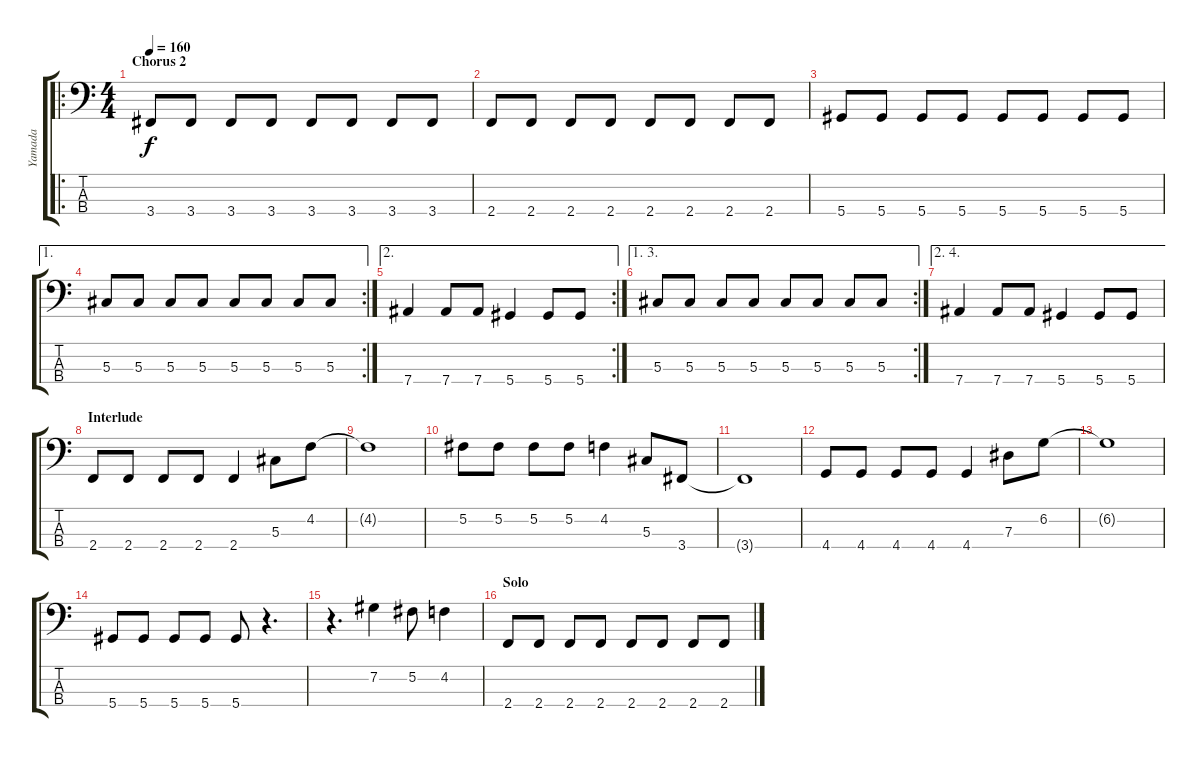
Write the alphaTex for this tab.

\track ("Yamada" "Yamada") {instrument electricbassfinger}
\staff {score tabs}
\tuning (Gb2 Db2 Ab1 Eb1) {hide}
\ro
\ts (4 4)
\section ("" "Chorus 2")
\tempo 160
\clef f4
\ks c
3.4.8{dy f} 3.4.8 3.4.8 3.4.8 3.4.8 3.4.8 3.4.8 3.4.8 |
2.4.8 2.4.8 2.4.8 2.4.8 2.4.8 2.4.8 2.4.8 2.4.8 |
5.4.8 5.4.8 5.4.8 5.4.8 5.4.8 5.4.8 5.4.8 5.4.8 |
\ae 1
\rc 2
5.3.8 5.3.8 5.3.8 5.3.8 5.3.8 5.3.8 5.3.8 5.3.8 |
\ae 2
\rc 2
7.4.4 7.4.8 7.4.8 5.4.4 5.4.8 5.4.8 |
\ae (1 3)
\rc 2
5.3.8 5.3.8 5.3.8 5.3.8 5.3.8 5.3.8 5.3.8 5.3.8 |
\ae (2 4)
7.4.4 7.4.8 7.4.8 5.4.4 5.4.8 5.4.8 |
\section ("" "Interlude")
2.4.8 2.4.8 2.4.8 2.4.8 2.4.4 5.3.8 4.2.8 |
4.2{t}.1 |
5.2.8 5.2.8 5.2.8 5.2.8 4.2.4 5.3.8 3.4.8 |
3.4{t}.1 |
4.4.8 4.4.8 4.4.8 4.4.8 4.4.4 7.3.8 6.2.8 |
6.2{t}.1 |
5.4.8 5.4.8 5.4.8 5.4.8 5.4.8 r.4{d} |
r.4{d} 7.2.4 5.2.8 4.2.4 |
\section ("" "Solo")
2.4.8 2.4.8 2.4.8 2.4.8 2.4.8 2.4.8 2.4.8 2.4.8
